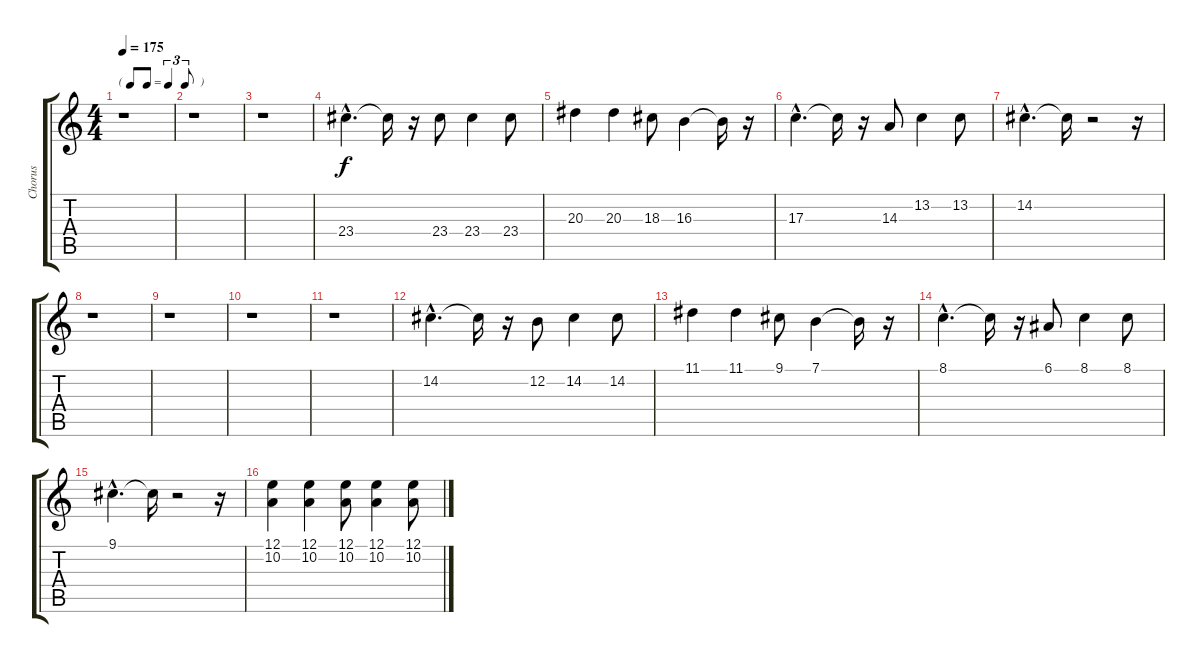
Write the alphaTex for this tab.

\track ("Chorus" "Chorus") {instrument altosax}
\staff {score tabs}
\tuning (E4 B3 G3 D3 A2 E2) {hide}
\ts (4 4)
\tf triplet8th
\tempo 175
\clef g2
\ks c
r.1{dy f} |
r.1 |
r.1 |
23.4{hac}.4{d} 23.4{t}.16 r.16 23.4.8 23.4.4 23.4.8 |
20.3.4 20.3.4 18.3.8 16.3.4 16.3{t}.16 r.16 |
17.3{hac}.4{d} 17.3{t}.16 r.16 14.3.8 13.2.4 13.2.8 |
14.2{hac}.4{d} 14.2{t}.16 r.2 r.16 |
r.1 |
r.1 |
r.1 |
r.1 |
14.2{hac}.4{d} 14.2{t}.16 r.16 12.2.8 14.2.4 14.2.8 |
11.1.4 11.1.4 9.1.8 7.1.4 7.1{t}.16 r.16 |
8.1{hac}.4{d} 8.1{t}.16 r.16 6.1.8 8.1.4 8.1.8 |
9.1{hac}.4{d} 9.1{t}.16 r.2 r.16 |
(12.1 10.2).4 (12.1 10.2).4 (12.1 10.2).8 (12.1 10.2).4 (12.1 10.2).8
